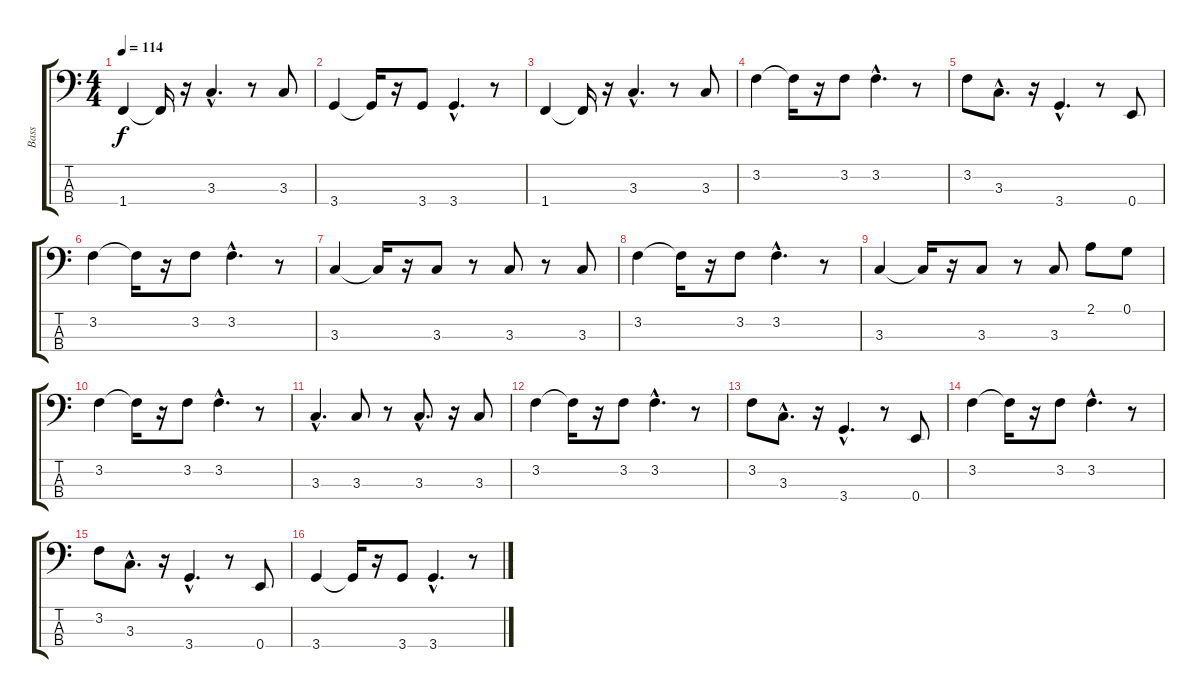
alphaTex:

\track ("Bass" "Bass") {instrument electricbassfinger}
\staff {score tabs}
\tuning (G2 D2 A1 E1) {hide}
\ts (4 4)
\tempo 114
\clef f4
\ks c
1.4.4{dy f} 1.4{t}.16 r.16 3.3{hac}.4{d} r.8 3.3.8 |
3.4.4 3.4{t}.16 r.16 3.4.8 3.4{hac}.4{d} r.8 |
1.4.4 1.4{t}.16 r.16 3.3{hac}.4{d} r.8 3.3.8 |
3.2.4 3.2{t}.16 r.16 3.2.8 3.2{hac}.4{d} r.8 |
3.2.8 3.3{hac}.8{d} r.16 3.4{hac}.4{d} r.8 0.4.8 |
3.2.4 3.2{t}.16 r.16 3.2.8 3.2{hac}.4{d} r.8 |
3.3.4 3.3{t}.16 r.16 3.3.8 r.8 3.3.8 r.8 3.3.8 |
3.2.4 3.2{t}.16 r.16 3.2.8 3.2{hac}.4{d} r.8 |
3.3.4 3.3{t}.16 r.16 3.3.8 r.8 3.3.8 2.1.8 0.1.8 |
3.2.4 3.2{t}.16 r.16 3.2.8 3.2{hac}.4{d} r.8 |
3.3{hac}.4{d} 3.3.8 r.8 3.3{hac}.8{d} r.16 3.3.8 |
3.2.4 3.2{t}.16 r.16 3.2.8 3.2{hac}.4{d} r.8 |
3.2.8 3.3{hac}.8{d} r.16 3.4{hac}.4{d} r.8 0.4.8 |
3.2.4 3.2{t}.16 r.16 3.2.8 3.2{hac}.4{d} r.8 |
3.2.8 3.3{hac}.8{d} r.16 3.4{hac}.4{d} r.8 0.4.8 |
3.4.4 3.4{t}.16 r.16 3.4.8 3.4{hac}.4{d} r.8
